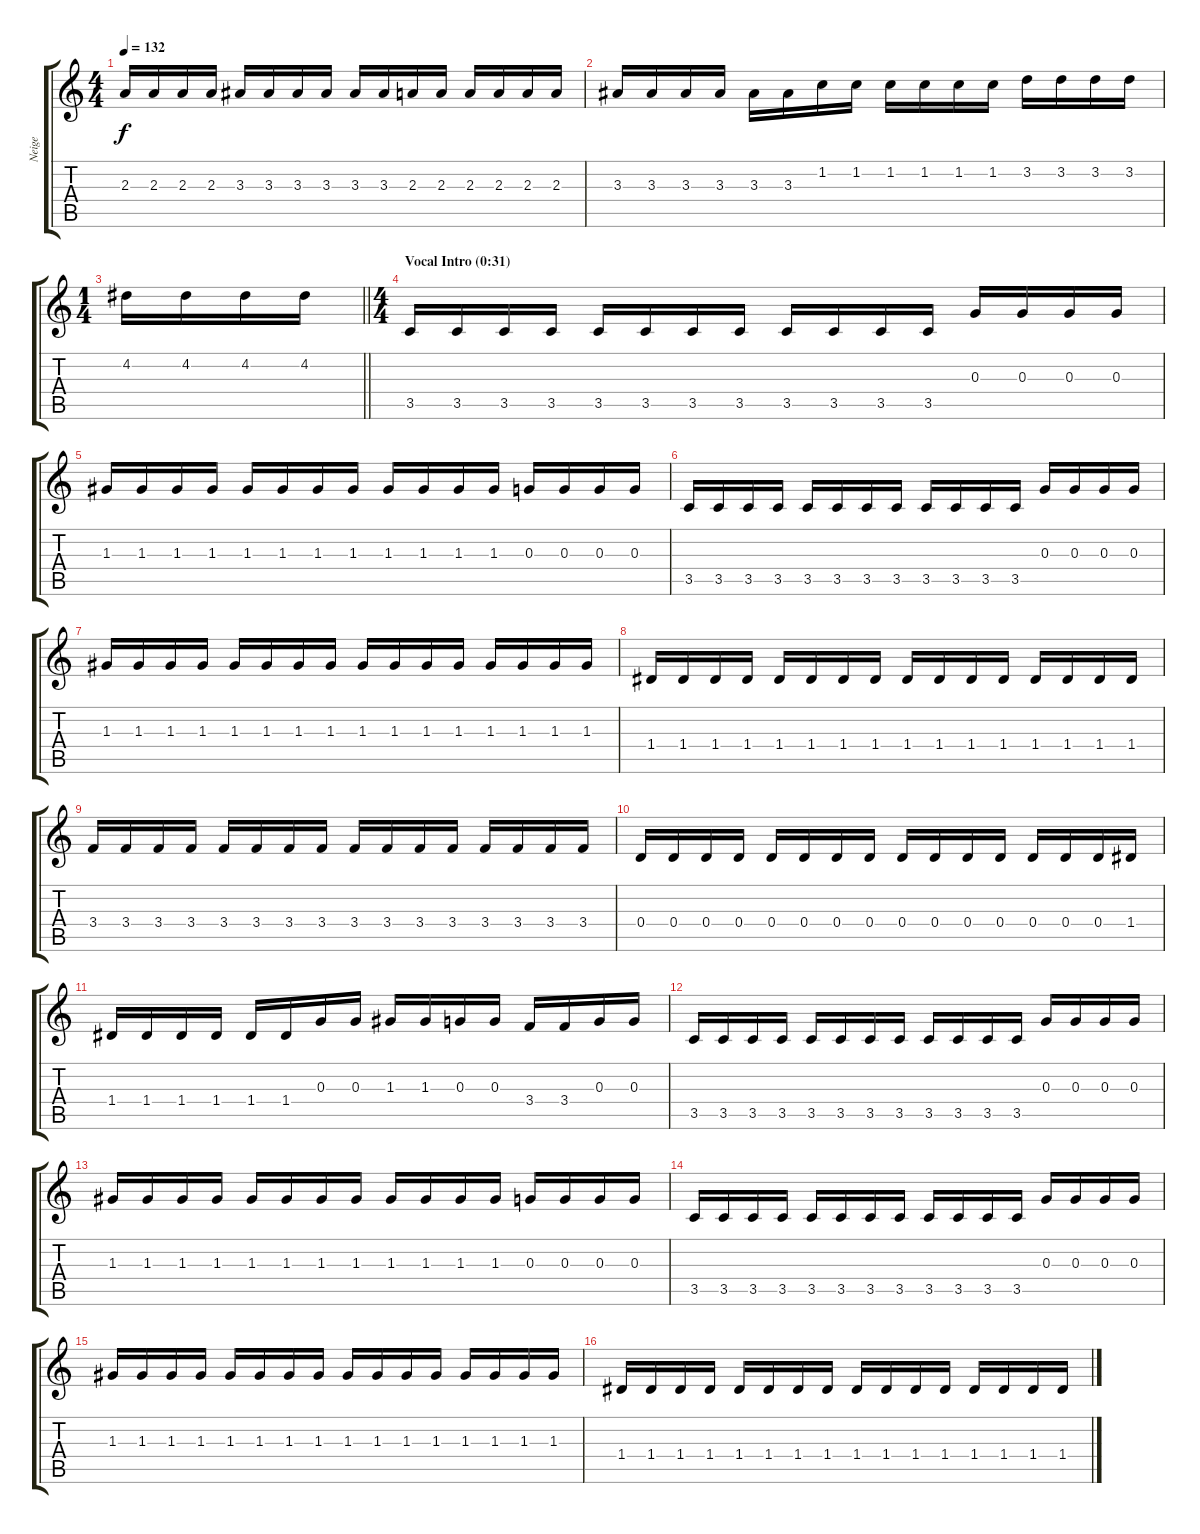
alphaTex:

\track ("Neige" "Neige") {instrument distortionguitar}
\staff {score tabs}
\tuning (E4 B3 G3 D3 A2 E2) {hide}
\ts (4 4)
\tempo 132
\clef g2
\ks c
2.3.16{dy f} 2.3.16 2.3.16 2.3.16 3.3.16 3.3.16 3.3.16 3.3.16 3.3.16 3.3.16 2.3.16 2.3.16 2.3.16 2.3.16 2.3.16 2.3.16 |
3.3.16 3.3.16 3.3.16 3.3.16 3.3.16 3.3.16 1.2.16 1.2.16 1.2.16 1.2.16 1.2.16 1.2.16 3.2.16 3.2.16 3.2.16 3.2.16 |
\ts (1 4)
\barLineRight lightlight
4.2.16 4.2.16 4.2.16 4.2.16 |
\ts (4 4)
\section ("" "Vocal Intro (0:31)")
3.5.16 3.5.16 3.5.16 3.5.16 3.5.16 3.5.16 3.5.16 3.5.16 3.5.16 3.5.16 3.5.16 3.5.16 0.3.16 0.3.16 0.3.16 0.3.16 |
1.3.16 1.3.16 1.3.16 1.3.16 1.3.16 1.3.16 1.3.16 1.3.16 1.3.16 1.3.16 1.3.16 1.3.16 0.3.16 0.3.16 0.3.16 0.3.16 |
3.5.16 3.5.16 3.5.16 3.5.16 3.5.16 3.5.16 3.5.16 3.5.16 3.5.16 3.5.16 3.5.16 3.5.16 0.3.16 0.3.16 0.3.16 0.3.16 |
1.3.16 1.3.16 1.3.16 1.3.16 1.3.16 1.3.16 1.3.16 1.3.16 1.3.16 1.3.16 1.3.16 1.3.16 1.3.16 1.3.16 1.3.16 1.3.16 |
1.4.16 1.4.16 1.4.16 1.4.16 1.4.16 1.4.16 1.4.16 1.4.16 1.4.16 1.4.16 1.4.16 1.4.16 1.4.16 1.4.16 1.4.16 1.4.16 |
3.4.16 3.4.16 3.4.16 3.4.16 3.4.16 3.4.16 3.4.16 3.4.16 3.4.16 3.4.16 3.4.16 3.4.16 3.4.16 3.4.16 3.4.16 3.4.16 |
0.4.16 0.4.16 0.4.16 0.4.16 0.4.16 0.4.16 0.4.16 0.4.16 0.4.16 0.4.16 0.4.16 0.4.16 0.4.16 0.4.16 0.4.16 1.4.16 |
1.4.16 1.4.16 1.4.16 1.4.16 1.4.16 1.4.16 0.3.16 0.3.16 1.3.16 1.3.16 0.3.16 0.3.16 3.4.16 3.4.16 0.3.16 0.3.16 |
3.5.16 3.5.16 3.5.16 3.5.16 3.5.16 3.5.16 3.5.16 3.5.16 3.5.16 3.5.16 3.5.16 3.5.16 0.3.16 0.3.16 0.3.16 0.3.16 |
1.3.16 1.3.16 1.3.16 1.3.16 1.3.16 1.3.16 1.3.16 1.3.16 1.3.16 1.3.16 1.3.16 1.3.16 0.3.16 0.3.16 0.3.16 0.3.16 |
3.5.16 3.5.16 3.5.16 3.5.16 3.5.16 3.5.16 3.5.16 3.5.16 3.5.16 3.5.16 3.5.16 3.5.16 0.3.16 0.3.16 0.3.16 0.3.16 |
1.3.16 1.3.16 1.3.16 1.3.16 1.3.16 1.3.16 1.3.16 1.3.16 1.3.16 1.3.16 1.3.16 1.3.16 1.3.16 1.3.16 1.3.16 1.3.16 |
1.4.16 1.4.16 1.4.16 1.4.16 1.4.16 1.4.16 1.4.16 1.4.16 1.4.16 1.4.16 1.4.16 1.4.16 1.4.16 1.4.16 1.4.16 1.4.16
